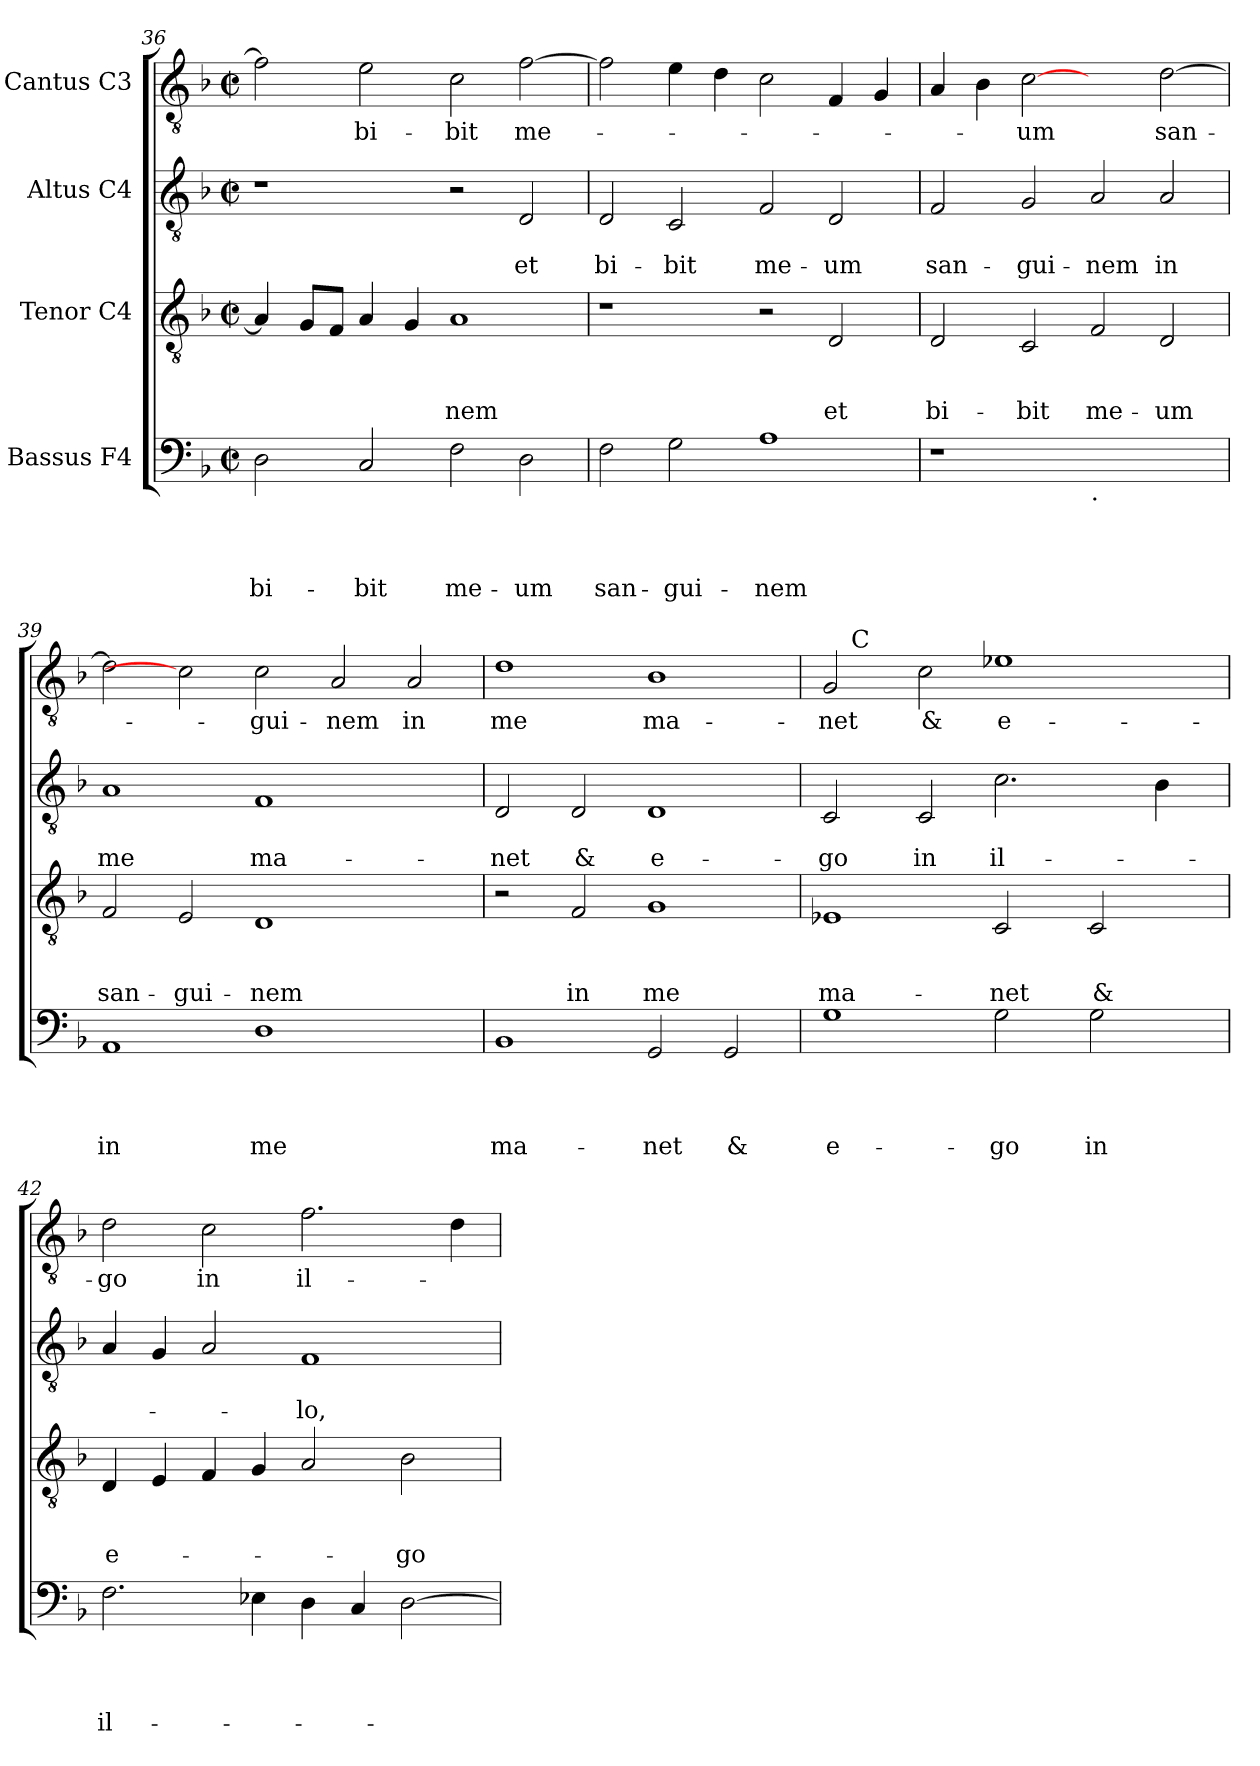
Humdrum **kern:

**kern	**text	**text	**text	**text	**kern	**text	**text	**text	**kern	**text	**text	**kern	**text
*part4	*part4	*part4	*part4	*part4	*part3	*part3	*part3	*part3	*part2	*part2	*part2	*part1	*part1
*staff4	*staff4	*staff4	*staff4	*staff4	*staff3	*staff3	*staff3	*staff3	*staff2	*staff2	*staff2	*staff1	*staff1
*I"Bassus F4	*	*	*	*	*I"Tenor C4	*	*	*	*I"Altus C4	*	*	*I"Cantus C3	*
*clefF4	*	*	*	*	*clefGv2	*	*	*	*clefGv2	*	*	*clefGv2	*
*k[b-]	*	*	*	*	*k[b-]	*	*	*	*k[b-]	*	*	*k[b-]	*
*F:	*	*	*	*	*F:	*	*	*	*F:	*	*	*F:	*
*M2/2	*	*	*	*	*M2/2	*	*	*	*M2/2	*	*	*M2/2	*
*met(c|)	*	*	*	*	*met(c|)	*	*	*	*met(c|)	*	*	*met(c|)	*
=36	=36	=36	=36	=36	=36	=36	=36	=36	=36	=36	=36	=36	=36
!	!	!	!	!LO:LY:b	!	!	!	!	!	!	!	!	!
2D\	.	.	.	bi-	4A/]	.	.	.	1r	.	.	2f\]	.
.	.	.	.	.	8G/L	.	.	.	.	.	.	.	.
.	.	.	.	.	8F/J	.	.	.	.	.	.	.	.
!	!	!	!	!LO:LY:b	!	!	!	!	!	!	!	!	!LO:LY:b
2C/	.	.	.	-bit	4A/	.	.	.	.	.	.	2e\	bi-
.	.	.	.	.	4G/	.	.	.	.	.	.	.	.
!	!	!	!	!LO:LY:b	!	!	!	!LO:LY:b	!	!	!	!	!LO:LY:b
2F\	.	.	.	me-	1A	.	.	-nem	2r	.	.	2c\	-bit
!	!	!	!	!LO:LY:b	!	!	!	!	!	!	!LO:LY:b	!	!LO:LY:b
2D\	.	.	.	-um	.	.	.	.	2D/	.	et	[>2f\	me-
=37	=37	=37	=37	=37	=37	=37	=37	=37	=37	=37	=37	=37	=37
!	!	!	!	!LO:LY:b	!	!	!	!	!	!	!LO:LY:b	!	!
2F\	.	.	.	san-	1r	.	.	.	2D/	.	bi-	2f\]	.
!	!	!	!	!LO:LY:b	!	!	!	!	!	!	!LO:LY:b	!	!
2G\	.	.	.	-gui-	.	.	.	.	2C/	.	-bit	4e\	.
.	.	.	.	.	.	.	.	.	.	.	.	4d\	.
!	!	!	!	!LO:LY:b	!	!	!	!	!	!	!LO:LY:b	!	!
1A	.	.	.	-nem	2r	.	.	.	2F/	.	me-	2c\	.
!	!	!	!	!	!	!	!	!LO:LY:b	!	!	!LO:LY:b	!	!
.	.	.	.	.	2D/	.	.	et	2D/	.	-um	4F/	.
.	.	.	.	.	.	.	.	.	.	.	.	4G/	.
=38	=38	=38	=38	=38	=38	=38	=38	=38	=38	=38	=38	=38	=38
!	!	!	!	!	!	!	!	!LO:LY:b	!	!	!LO:LY:b	!	!
1r	.	.	.	.	2D/	.	.	bi-	2F/	.	san-	4A/	.
.	.	.	.	.	.	.	.	.	.	.	.	4B-\	.
!	!	!	!	!	!	!	!	!LO:LY:b	!	!	!LO:LY:b	!	!LO:LY:b
.	.	.	.	.	2C/	.	.	-bit	2G/	.	-gui-	[2c	-um
!LO:TX:b:t=.	!	!	!	!	!	!	!	!	!	!	!	!	!
!	!	!	!	!	!	!	!	!LO:LY:b	!	!	!LO:LY:b	!	!
1ryy	.	.	.	.	2F/	.	.	me-	2A/	.	-nem	2ryy	.
!	!	!	!	!	!	!	!	!LO:LY:b	!	!	!LO:LY:b	!	!LO:LY:b
.	.	.	.	.	2D/	.	.	-um	2A/	.	in	[>2d\	san-
=39	=39	=39	=39	=39	=39	=39	=39	=39	=39	=39	=39	=39	=39
!	!	!	!	!LO:LY:b	!	!	!	!LO:LY:b	!	!	!LO:LY:b	!	!
1AA	.	.	.	in	2F/	.	.	san-	1A	.	me	2d\]	.
!	!	!	!	!	!	!	!	!LO:LY:b	!	!	!	!	!
.	.	.	.	.	2E/	.	.	-gui-	.	.	.	2c]	.
!	!	!	!	!LO:LY:b	!	!	!	!LO:LY:b	!	!	!LO:LY:b	!	!LO:LY:b
1D	.	.	.	me	1D	.	.	-nem	1F	.	ma-	2c\	-gui-
!	!	!	!	!	!	!	!	!	!	!	!	!	!LO:LY:b
.	.	.	.	.	.	.	.	.	.	.	.	2A/	-nem
!	!	!	!	!	!	!	!	!	!	!	!	!	!LO:LY:b
2ryy	.	.	.	.	2ryy	.	.	.	2ryy	.	.	2A/	in
!!LO:PB:g=z
=40	=40	=40	=40	=40	=40	=40	=40	=40	=40	=40	=40	=40	=40
!	!	!	!	!LO:LY:b	!	!	!	!	!	!	!LO:LY:b	!	!LO:LY:b
1BB-	.	.	.	ma-	2r	.	.	.	2D/	.	-net	1d	me
!	!	!	!	!	!	!	!	!LO:LY:b	!	!	!LO:LY:b	!	!
.	.	.	.	.	2F/	.	.	in	2D/	.	&	.	.
!	!	!	!	!LO:LY:b	!	!	!	!LO:LY:b	!	!	!LO:LY:b	!	!LO:LY:b
2GG/	.	.	.	-net	1G	.	.	me	1D	.	e-	1B-	ma-
!	!	!	!	!LO:LY:b	!	!	!	!	!	!	!	!	!
2GG/	.	.	.	&	.	.	.	.	.	.	.	.	.
=41	=41	=41	=41	=41	=41	=41	=41	=41	=41	=41	=41	=41	=41
!	!	!	!	!LO:LY:b	!	!	!	!LO:LY:b	!	!	!LO:LY:b	!	!LO:LY:b
*	*	*	*	*	*	*	*	*	*	*	*	*^	*
1G	.	.	.	e-	1E-X	.	.	ma-	2C/	.	-go	2G/	16.ryy	-net
!	!	!	!	!	!	!	!	!	!	!	!	!	!LO:TX:a:t=C	!
.	.	.	.	.	.	.	.	.	.	.	.	.	1ryy	.
!	!	!	!	!	!	!	!	!	!	!	!LO:LY:b	!	!	!LO:LY:b
.	.	.	.	.	.	.	.	.	2C/	.	in	2c\	.	&
!	!	!	!	!LO:LY:b	!	!	!	!LO:LY:b	!	!	!LO:LY:b	!	!	!LO:LY:b
2G\	.	.	.	-go	2C/	.	.	-net	2.c\	.	il-	1e-X	.	e-
.	.	.	.	.	.	.	.	.	.	.	.	.	2ryy	.
!	!	!	!	!LO:LY:b	!	!	!	!LO:LY:b	!	!	!	!	!	!
2G\	.	.	.	in	2C/	.	.	&	.	.	.	.	.	.
.	.	.	.	.	.	.	.	.	.	.	.	.	4ryy	.
.	.	.	.	.	.	.	.	.	4B-\	.	.	.	.	.
.	.	.	.	.	.	.	.	.	.	.	.	.	8ryy	.
.	.	.	.	.	.	.	.	.	.	.	.	.	32ryy	.
=42	=42	=42	=42	=42	=42	=42	=42	=42	=42	=42	=42	=42	=42	=42
!	!	!	!	!LO:LY:b	!	!	!	!LO:LY:b	!	!	!	!	!	!LO:LY:b
*	*	*	*	*	*	*	*	*	*	*	*	*v	*v	*
2.F\	.	.	.	il-	4D/	.	.	e-	4A/	.	.	2d\	-go
.	.	.	.	.	4E/	.	.	.	4G/	.	.	.	.
!	!	!	!	!	!	!	!	!	!	!	!	!	!LO:LY:b
.	.	.	.	.	4F/	.	.	.	2A/	.	.	2c\	in
4E-X\	.	.	.	.	4G/	.	.	.	.	.	.	.	.
!	!	!	!	!	!	!	!	!	!	!	!LO:LY:b	!	!LO:LY:b
4D\	.	.	.	.	2A/	.	.	.	1F	.	-lo,	2.f\	il-
4C/	.	.	.	.	.	.	.	.	.	.	.	.	.
!	!	!	!	!	!	!	!	!LO:LY:b	!	!	!	!	!
[>2D\	.	.	.	.	2B-\	.	.	-go	.	.	.	.	.
.	.	.	.	.	.	.	.	.	.	.	.	4d\	.
=	=	=	=	=	=	=	=	=	=	=	=	=	=
*-	*-	*-	*-	*-	*-	*-	*-	*-	*-	*-	*-	*-	*-
